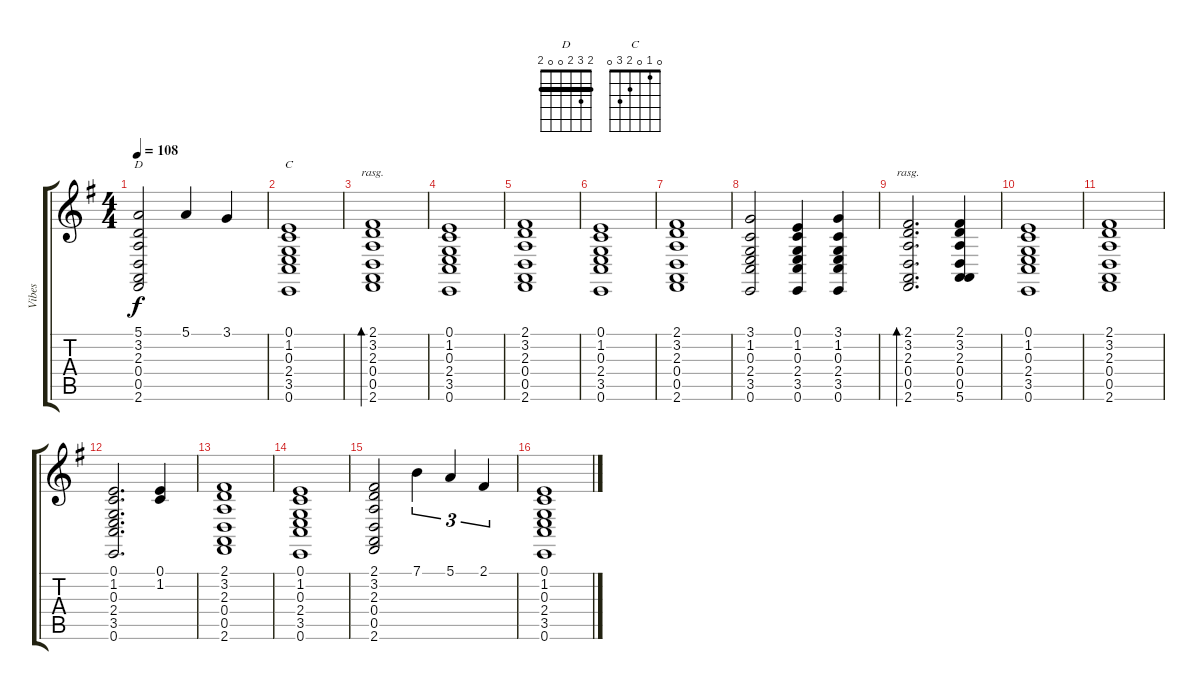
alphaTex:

\track ("Vibes" "Vibes") {instrument vibraphone}
\staff {score tabs}
\tuning (E4 B3 G3 D3 A2 E2) {hide}
\chord ("D" 2 3 2 0 0 2) {barre 2}
\chord ("C" 0 1 0 2 3 0)
\ts (4 4)
\tempo 108
\clef g2
\ks g
(5.1 3.2 2.3 0.4 0.5 2.6).2{ch "D" dy f} 5.1.4 3.1.4 |
(0.1 1.2 0.3 2.4 3.5 0.6).1{ch "C"} |
(2.1 3.2 2.3 0.4 0.5 2.6).1{bd 120 rasg ii} |
(0.1 1.2 0.3 2.4 3.5 0.6).1 |
(2.1 3.2 2.3 0.4 0.5 2.6).1 |
(0.1 1.2 0.3 2.4 3.5 0.6).1 |
(2.1 3.2 2.3 0.4 0.5 2.6).1 |
(3.1 1.2 0.3 2.4 3.5 0.6).2 (0.1 1.2 0.3 2.4 3.5 0.6).4 (3.1 1.2 0.3 2.4 3.5 0.6).4 |
(2.1 3.2 2.3 0.4 0.5 2.6).2{d bd 120 rasg ii} (2.1 3.2 2.3 0.4 0.5 5.6).4 |
(0.1 1.2 0.3 2.4 3.5 0.6).1 |
(2.1 3.2 2.3 0.4 0.5 2.6).1 |
(0.1 1.2 0.3 2.4 3.5 0.6).2{d} (0.1 1.2).4 |
(2.1 3.2 2.3 0.4 0.5 2.6).1 |
(0.1 1.2 0.3 2.4 3.5 0.6).1 |
(2.1 3.2 2.3 0.4 0.5 2.6).2 7.1.4{tu (3 2)} 5.1.4{tu (3 2)} 2.1.4{tu (3 2)} |
(0.1 1.2 0.3 2.4 3.5 0.6).1
